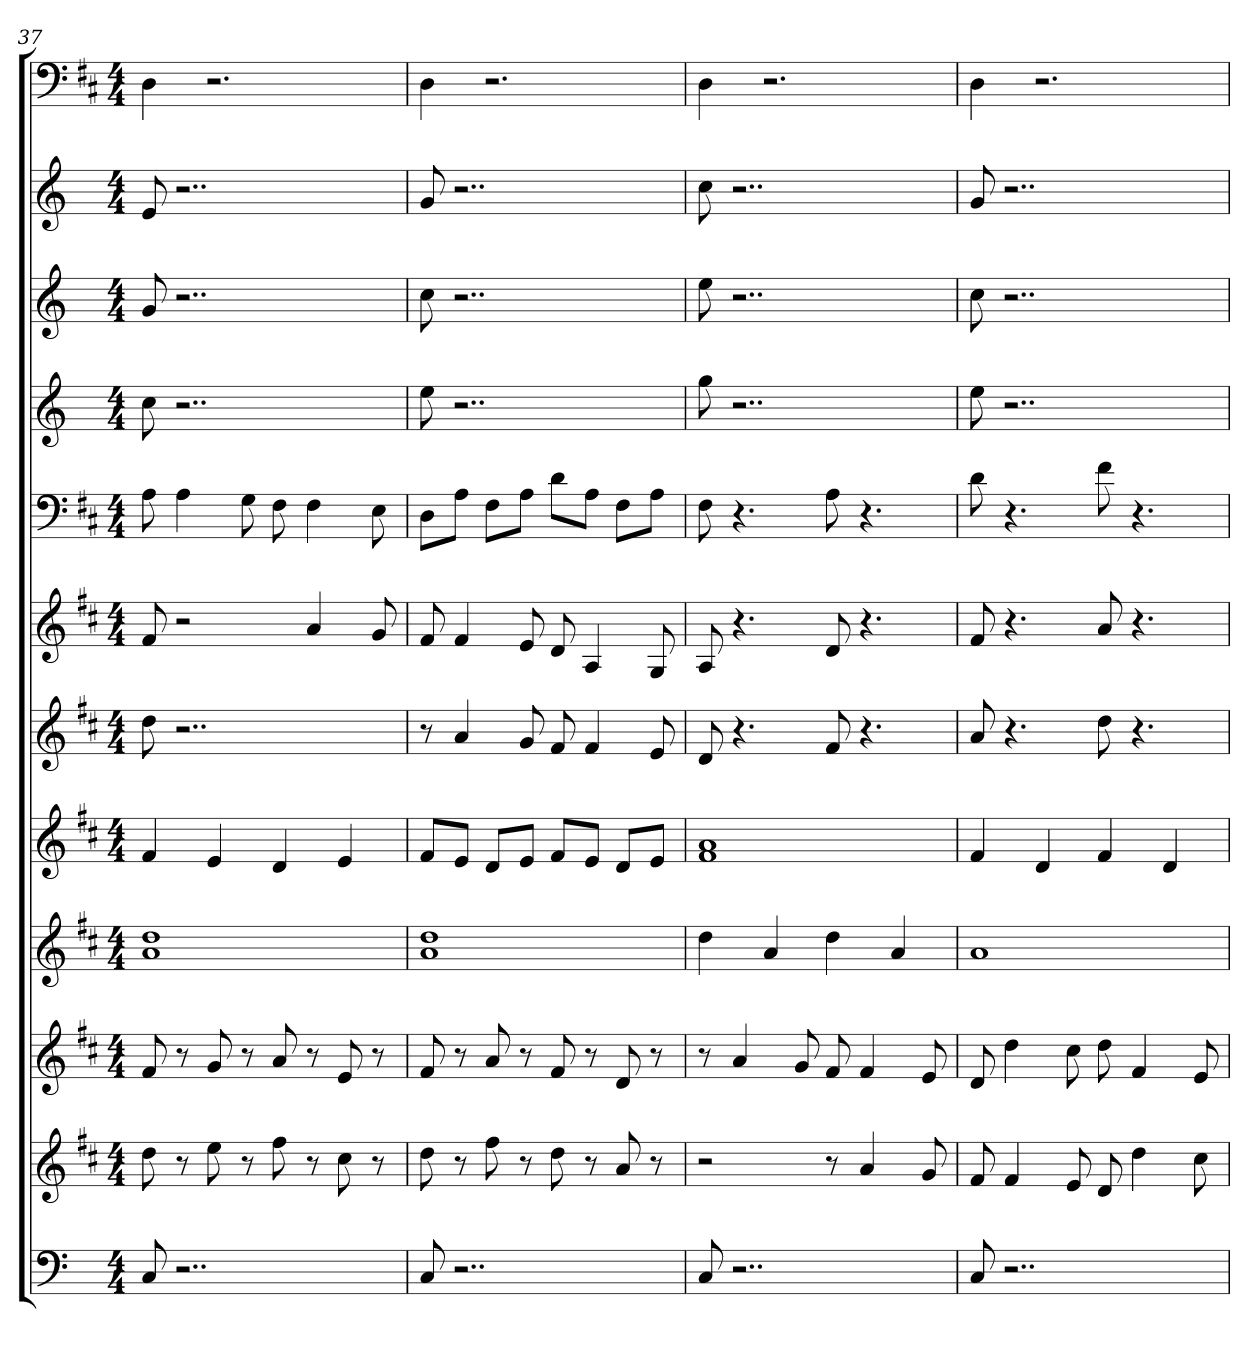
**kern	**kern	**kern	**kern	**kern	**kern	**kern	**kern	**kern	**kern	**kern	**kern
*part12	*part11	*part10	*part9	*part8	*part7	*part6	*part5	*part4	*part3	*part2	*part1
*staff12	*staff11	*staff10	*staff9	*staff8	*staff7	*staff6	*staff5	*staff4	*staff3	*staff2	*staff1
*k[]	*k[f#c#]	*k[f#c#]	*k[f#c#]	*k[f#c#]	*k[f#c#]	*k[f#c#]	*k[f#c#]	*k[]	*k[]	*k[]	*k[f#c#]
*M4/4	*M4/4	*M4/4	*M4/4	*M4/4	*M4/4	*M4/4	*M4/4	*M4/4	*M4/4	*M4/4	*M4/4
=37	=37	=37	=37	=37	=37	=37	=37	=37	=37	=37	=37
8C	8dd	8f#	1a 1dd	4f#	8dd	8f#	8A	8cc	8g	8e	4D
2..r	8r	8r	.	.	2..r	2r	4A	2..r	2..r	2..r	.
.	8ee	8g	.	4e	.	.	.	.	.	.	2.r
.	8r	8r	.	.	.	.	8G	.	.	.	.
.	8ff#	8a	.	4d	.	.	8F#	.	.	.	.
.	8r	8r	.	.	.	4a	4F#	.	.	.	.
.	8cc#	8e	.	4e	.	.	.	.	.	.	.
.	8r	8r	.	.	.	8g	8E	.	.	.	.
=38	=38	=38	=38	=38	=38	=38	=38	=38	=38	=38	=38
8C	8dd	8f#	1a 1dd	8f#L	8r	8f#	8DL	8ee	8cc	8g	4D
2..r	8r	8r	.	8eJ	4a	4f#	8AJ	2..r	2..r	2..r	.
.	8ff#	8a	.	8dL	.	.	8F#L	.	.	.	2.r
.	8r	8r	.	8eJ	8g	8e	8AJ	.	.	.	.
.	8dd	8f#	.	8f#L	8f#	8d	8dL	.	.	.	.
.	8r	8r	.	8eJ	4f#	4A	8AJ	.	.	.	.
.	8a	8d	.	8dL	.	.	8F#L	.	.	.	.
.	8r	8r	.	8eJ	8e	8G	8AJ	.	.	.	.
=39	=39	=39	=39	=39	=39	=39	=39	=39	=39	=39	=39
8C	2r	8r	4dd	1f# 1a	8d	8A	8F#	8gg	8ee	8cc	4D
2..r	.	4a	.	.	4.r	4.r	4.r	2..r	2..r	2..r	.
.	.	.	4a	.	.	.	.	.	.	.	2.r
.	.	8g	.	.	.	.	.	.	.	.	.
.	8r	8f#	4dd	.	8f#	8d	8A	.	.	.	.
.	4a	4f#	.	.	4.r	4.r	4.r	.	.	.	.
.	.	.	4a	.	.	.	.	.	.	.	.
.	8g	8e	.	.	.	.	.	.	.	.	.
=40	=40	=40	=40	=40	=40	=40	=40	=40	=40	=40	=40
8C	8f#	8d	1a	4f#	8a	8f#	8d	8ee	8cc	8g	4D
2..r	4f#	4dd	.	.	4.r	4.r	4.r	2..r	2..r	2..r	.
.	.	.	.	4d	.	.	.	.	.	.	2.r
.	8e	8cc#	.	.	.	.	.	.	.	.	.
.	8d	8dd	.	4f#	8dd	8a	8f#	.	.	.	.
.	4dd	4f#	.	.	4.r	4.r	4.r	.	.	.	.
.	.	.	.	4d	.	.	.	.	.	.	.
.	8cc#	8e	.	.	.	.	.	.	.	.	.
=	=	=	=	=	=	=	=	=	=	=	=
*-	*-	*-	*-	*-	*-	*-	*-	*-	*-	*-	*-
